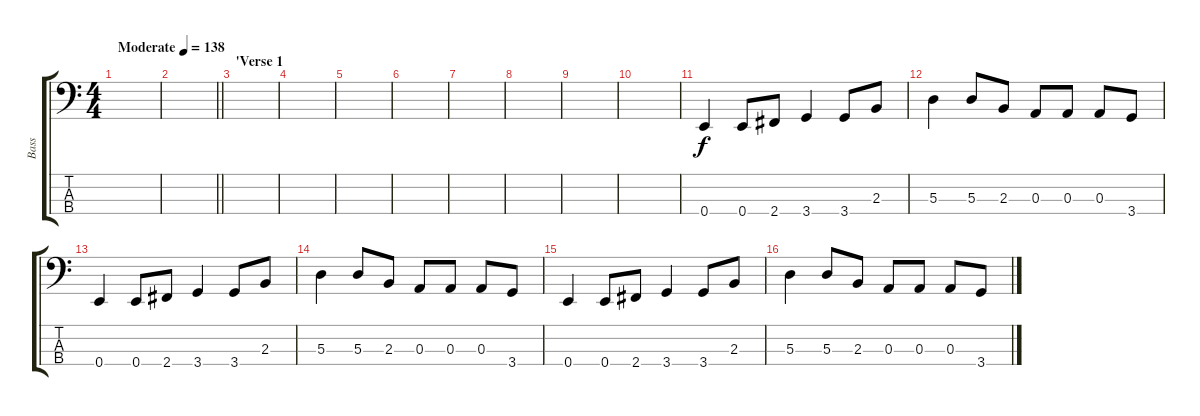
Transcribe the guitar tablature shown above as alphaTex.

\track ("Bass" "Bass") {instrument electricbassfinger}
\staff {score tabs}
\tuning (G2 D2 A1 E1) {hide}
\ts (4 4)
\tempo (138 "Moderate")
\clef f4
\ks c
|
\barLineRight lightlight
|
\section ("" "'Verse 1")
|
|
|
|
|
|
|
|
0.4.4 0.4.8 2.4.8 3.4.4 3.4.8 2.3.8 |
5.3.4 5.3.8 2.3.8 0.3.8 0.3.8 0.3.8 3.4.8 |
0.4.4 0.4.8 2.4.8 3.4.4 3.4.8 2.3.8 |
5.3.4 5.3.8 2.3.8 0.3.8 0.3.8 0.3.8 3.4.8 |
0.4.4 0.4.8 2.4.8 3.4.4 3.4.8 2.3.8 |
5.3.4 5.3.8 2.3.8 0.3.8 0.3.8 0.3.8 3.4.8
